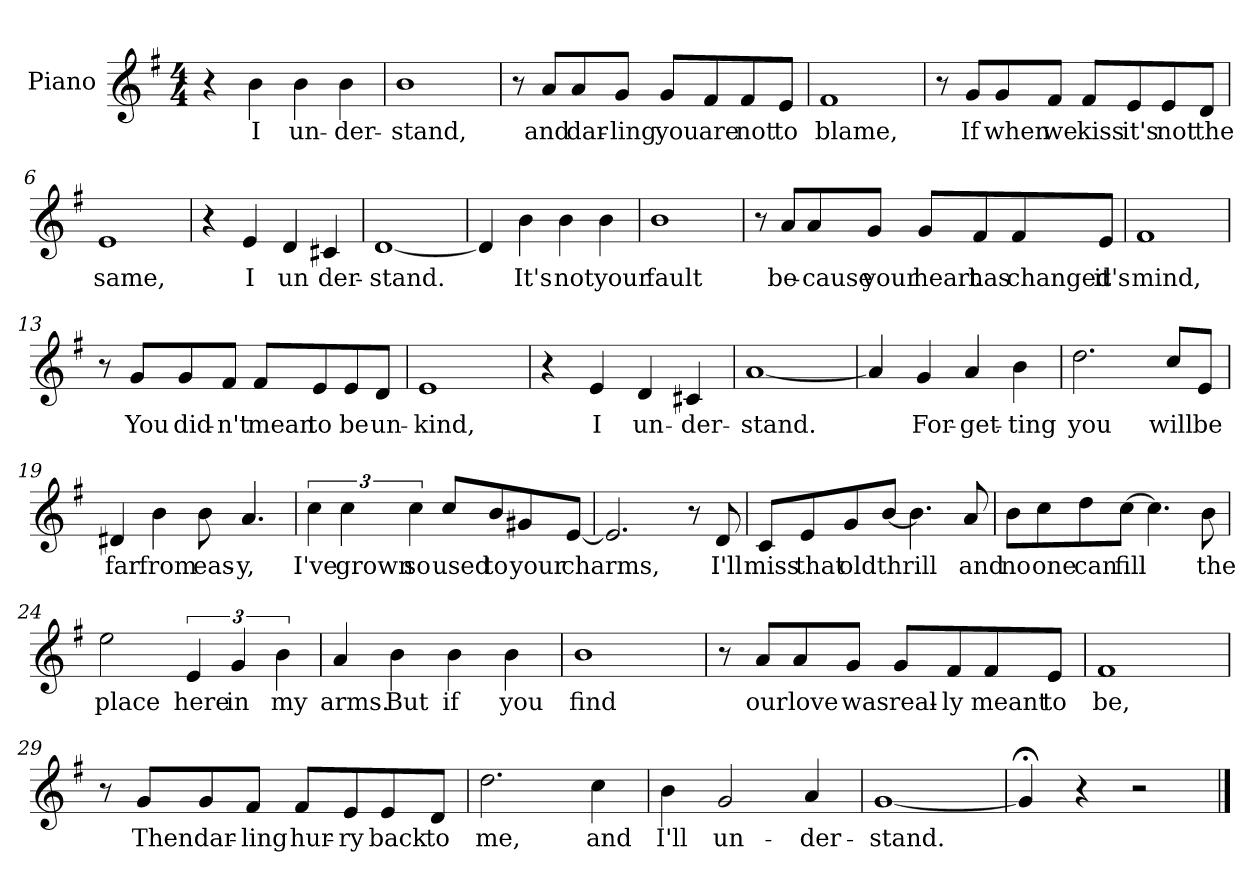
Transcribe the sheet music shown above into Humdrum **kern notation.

**kern	**text
*part1	*part1
*staff1	*staff1
*I"Piano	*
*I'Pno.	*
*clefG2	*
*k[f#]	*
*G:	*
*M4/4	*
=1	=1
4r	.
4b\	I
4b\	un-
4b\	-der-
=2	=2
1b	-stand,
=3	=3
8r	.
8a/L	and
8a/	dar-
8g/J	-ling
8g/L	you
8f#/	are
8f#/	not
8e/J	to
=4	=4
1f#	blame,
!!LO:LB:g=z
=5	=5
8r	.
8g/L	If
8g/	when
8f#/J	we
8f#/L	kiss
8e/	it's
8e/	not
8d/J	the
=6	=6
1e	same,
=7	=7
4r	.
4e/	I
4d/	un
4c#X/	der-
=8	=8
[1d	-stand.
!!LO:LB:g=z
=9	=9
4d/]	.
4b\	It's
4b\	not
4b\	your
=10	=10
1b	fault
=11	=11
8r	.
8a/L	be-
8a/	-cause
8g/J	your
8g/L	heart
8f#/	has
8f#/	changed
8e/J	it's
=12	=12
1f#	mind,
!!LO:LB:g=z
=13	=13
8r	.
8g/L	You
8g/	did-
8f#/J	-n't
8f#/L	mean
8e/	to
8e/	be
8d/J	un-
=14	=14
1e	-kind,
=15	=15
4r	.
4e/	I
4d/	un-
4c#X/	-der-
=16	=16
[1a	-stand.
!!LO:LB:g=z
=17	=17
4a/]	.
4g/	For-
4a/	-get-
4b\	-ting
=18	=18
2.dd\	you
8cc/L	will
8e/J	be
=19	=19
4d#X/	far
4b\	from
8b\	eas-
4.a/	-y,
=20	=20
6cc\	I've
6cc\	grown
6cc\	so
8cc/L	used
8b/	to
8g#X/	your
[8e/J	charms,
!!LO:LB:g=z
=21	=21
2.e/]	.
8r	.
8d/	I'll
=22	=22
8c/L	miss
8e/	that
8g/	old
[8b/J	thrill
4.b\]	.
8a/	and
=23	=23
8b\L	no
8cc\	one
8dd\	can
[8cc\J	fill
4.cc\]	.
8b\	the
=24	=24
2ee\	place
6e/	here
6g/	in
6b\	my
!!LO:LB:g=z
=25	=25
4a/	arms.
4b\	But
4b\	if
4b\	you
=26	=26
1b	find
=27	=27
8r	.
8a/L	our
8a/	love
8g/J	was
8g/L	real-
8f#/	-ly
8f#/	meant
8e/J	to
=28	=28
1f#	be,
!!LO:LB:g=z
=29	=29
8r	.
8g/L	Then
8g/	dar-
8f#/J	-ling
8f#/L	hur-
8e/	-ry
8e/	back
8d/J	to
=30	=30
2.dd\	me,
4cc\	and
=31	=31
4b\	I'll
2g/	un-
4a/	-der-
=32	=32
[1g	-stand.
=33	=33
4g;</]	.
4r	.
2r	.
==	==
*-	*-
